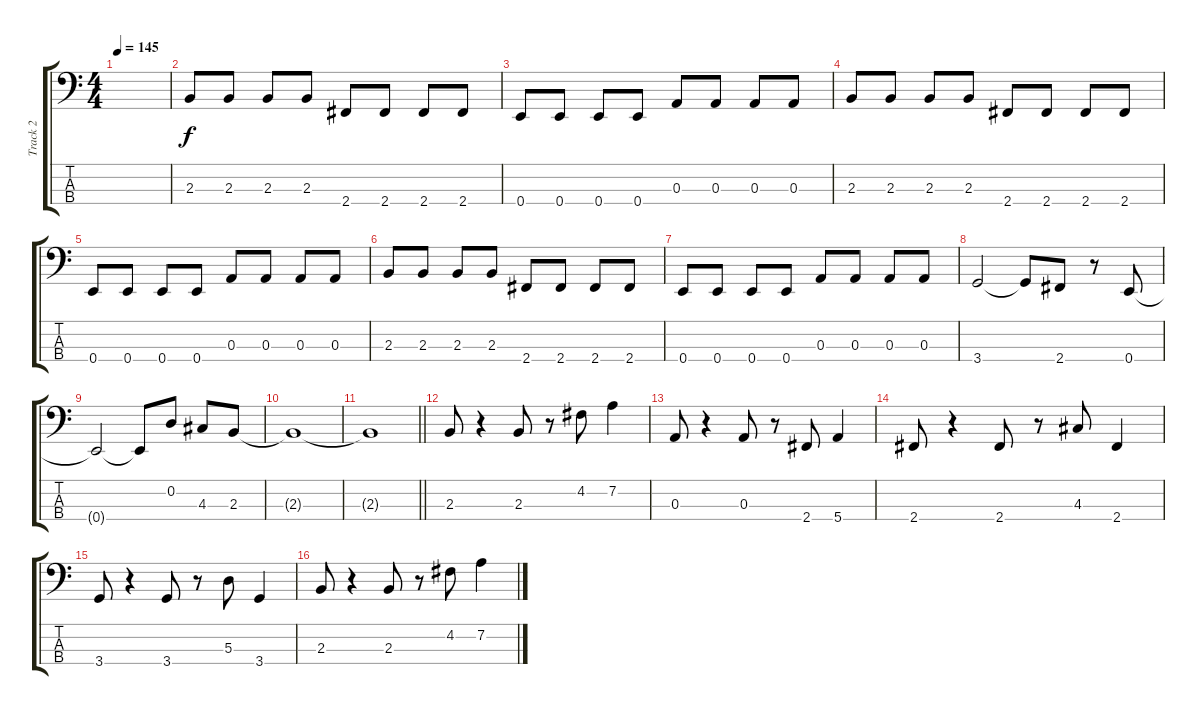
\track ("Track 2" "Track 2") {instrument electricbasspick}
\staff {score tabs}
\tuning (G2 D2 A1 E1) {hide}
\ts (4 4)
\section ("" "")
\tempo 145
\clef f4
\ks c
|
2.3.8 2.3.8 2.3.8 2.3.8 2.4.8 2.4.8 2.4.8 2.4.8 |
0.4.8 0.4.8 0.4.8 0.4.8 0.3.8 0.3.8 0.3.8 0.3.8 |
2.3.8 2.3.8 2.3.8 2.3.8 2.4.8 2.4.8 2.4.8 2.4.8 |
0.4.8 0.4.8 0.4.8 0.4.8 0.3.8 0.3.8 0.3.8 0.3.8 |
2.3.8 2.3.8 2.3.8 2.3.8 2.4.8 2.4.8 2.4.8 2.4.8 |
0.4.8 0.4.8 0.4.8 0.4.8 0.3.8 0.3.8 0.3.8 0.3.8 |
3.4.2 3.4{t}.8 2.4.8 r.8 0.4.8 |
0.4{t}.2 0.4{t}.8 0.2.8 4.3.8 2.3.8 |
2.3{t}.1 |
\barLineRight lightlight
2.3{t}.1 |
\section ("" "")
2.3.8 r.4 2.3.8 r.8 4.2.8 7.2.4 |
0.3.8 r.4 0.3.8 r.8 2.4.8 5.4.4 |
2.4.8 r.4 2.4.8 r.8 4.3.8 2.4.4 |
3.4.8 r.4 3.4.8 r.8 5.3.8 3.4.4 |
2.3.8 r.4 2.3.8 r.8 4.2.8 7.2.4
